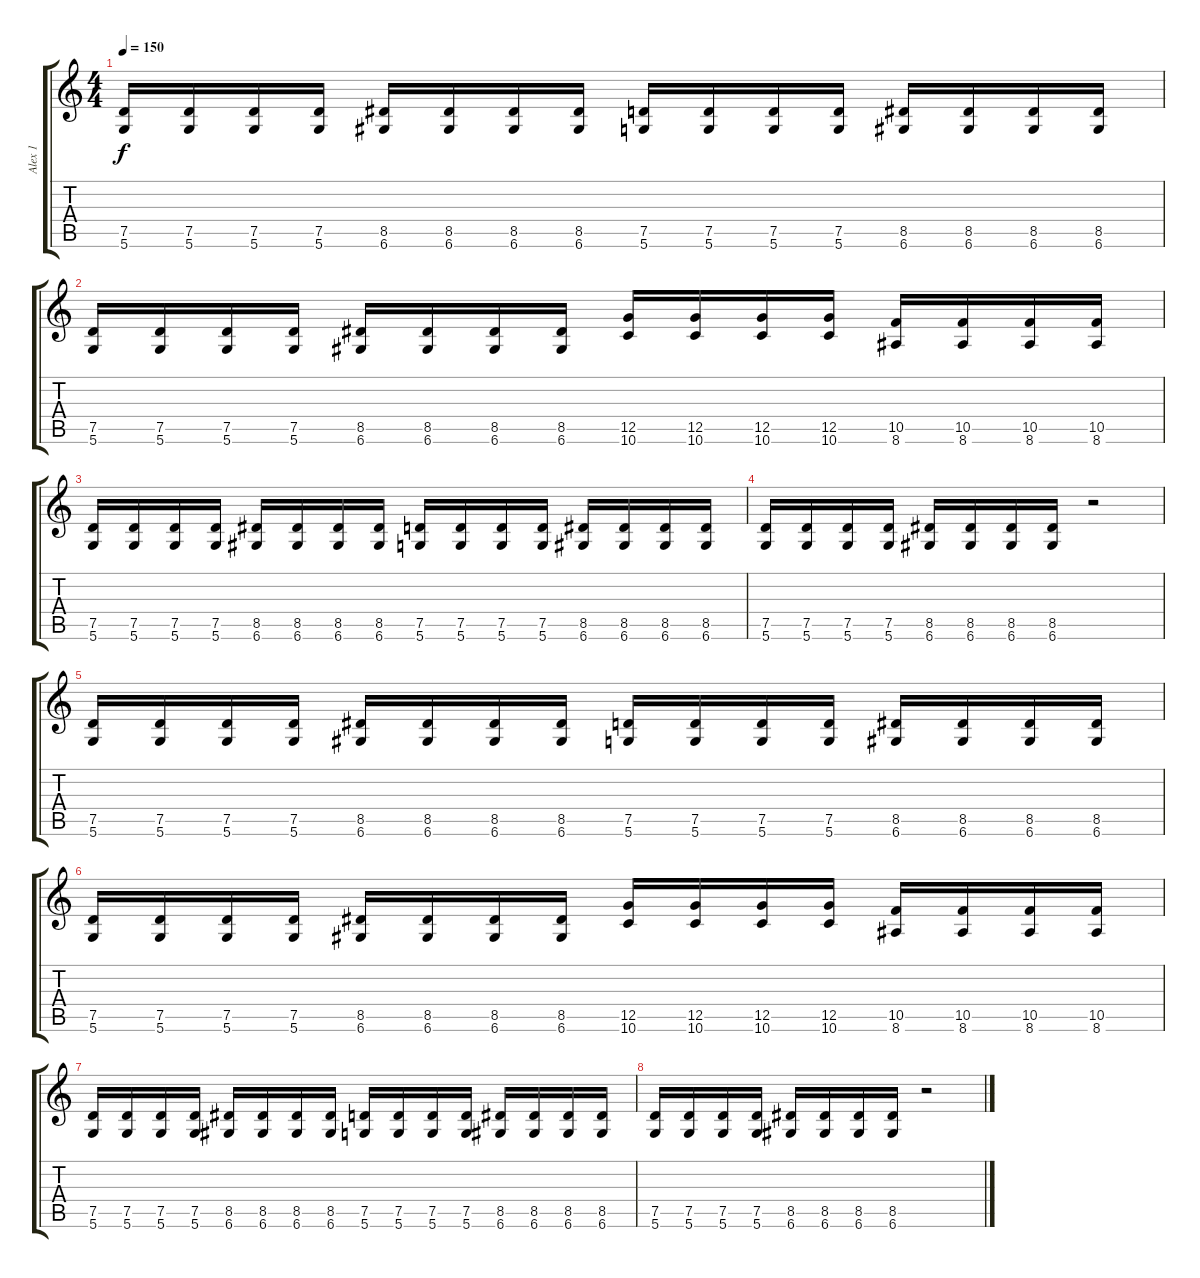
\track ("Alex 1" "Alex 1") {instrument distortionguitar}
\staff {score tabs}
\tuning (D4 A3 F3 C3 G2 D2) {hide}
\ts (4 4)
\tempo 150
\clef g2
\ks c
(7.5 5.6).16{dy f} (7.5 5.6).16 (7.5 5.6).16 (7.5 5.6).16 (8.5 6.6).16 (8.5 6.6).16 (8.5 6.6).16 (8.5 6.6).16 (7.5 5.6).16 (7.5 5.6).16 (7.5 5.6).16 (7.5 5.6).16 (8.5 6.6).16 (8.5 6.6).16 (8.5 6.6).16 (8.5 6.6).16 |
(7.5 5.6).16 (7.5 5.6).16 (7.5 5.6).16 (7.5 5.6).16 (8.5 6.6).16 (8.5 6.6).16 (8.5 6.6).16 (8.5 6.6).16 (12.5 10.6).16 (12.5 10.6).16 (12.5 10.6).16 (12.5 10.6).16 (10.5 8.6).16 (10.5 8.6).16 (10.5 8.6).16 (10.5 8.6).16 |
(7.5 5.6).16 (7.5 5.6).16 (7.5 5.6).16 (7.5 5.6).16 (8.5 6.6).16 (8.5 6.6).16 (8.5 6.6).16 (8.5 6.6).16 (7.5 5.6).16 (7.5 5.6).16 (7.5 5.6).16 (7.5 5.6).16 (8.5 6.6).16 (8.5 6.6).16 (8.5 6.6).16 (8.5 6.6).16 |
(7.5 5.6).16 (7.5 5.6).16 (7.5 5.6).16 (7.5 5.6).16 (8.5 6.6).16 (8.5 6.6).16 (8.5 6.6).16 (8.5 6.6).16 r.2 |
(7.5 5.6).16 (7.5 5.6).16 (7.5 5.6).16 (7.5 5.6).16 (8.5 6.6).16 (8.5 6.6).16 (8.5 6.6).16 (8.5 6.6).16 (7.5 5.6).16 (7.5 5.6).16 (7.5 5.6).16 (7.5 5.6).16 (8.5 6.6).16 (8.5 6.6).16 (8.5 6.6).16 (8.5 6.6).16 |
(7.5 5.6).16 (7.5 5.6).16 (7.5 5.6).16 (7.5 5.6).16 (8.5 6.6).16 (8.5 6.6).16 (8.5 6.6).16 (8.5 6.6).16 (12.5 10.6).16 (12.5 10.6).16 (12.5 10.6).16 (12.5 10.6).16 (10.5 8.6).16 (10.5 8.6).16 (10.5 8.6).16 (10.5 8.6).16 |
(7.5 5.6).16 (7.5 5.6).16 (7.5 5.6).16 (7.5 5.6).16 (8.5 6.6).16 (8.5 6.6).16 (8.5 6.6).16 (8.5 6.6).16 (7.5 5.6).16 (7.5 5.6).16 (7.5 5.6).16 (7.5 5.6).16 (8.5 6.6).16 (8.5 6.6).16 (8.5 6.6).16 (8.5 6.6).16 |
(7.5 5.6).16 (7.5 5.6).16 (7.5 5.6).16 (7.5 5.6).16 (8.5 6.6).16 (8.5 6.6).16 (8.5 6.6).16 (8.5 6.6).16 r.2
